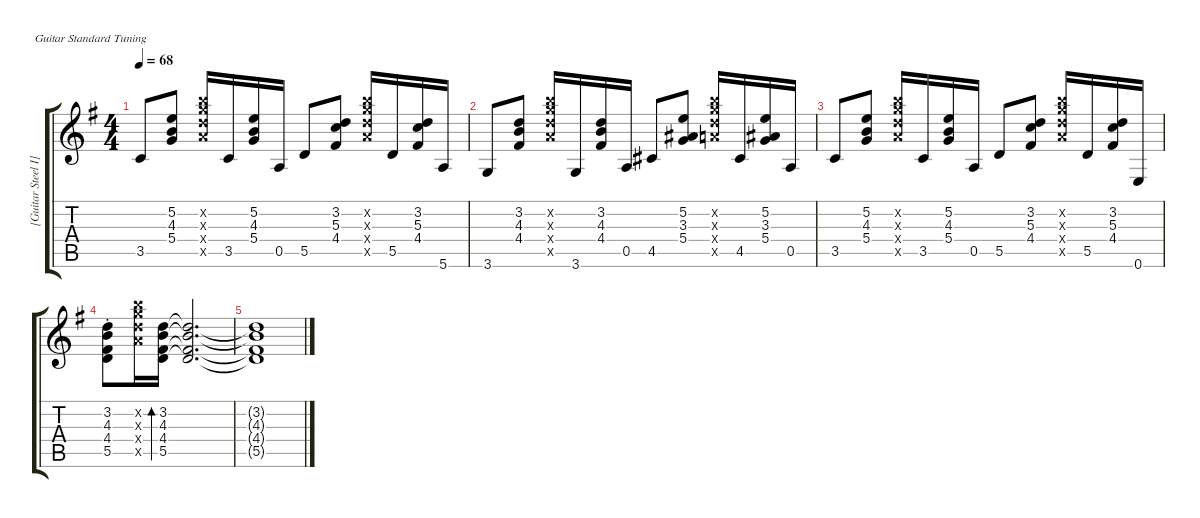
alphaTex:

\hideDynamics
\bracketExtendMode groupsimilarinstruments
\firstSystemTrackNameMode fullname
\otherSystemsTrackNameMode fullname
\otherSystemsTrackNameOrientation horizontal
\track ("[Guitar Steel I]" "S-Gt") {instrument acousticguitarsteel}
\staff {score tabs}
\tuning (E4 B3 G3 D3 A2 E2)
\ts (4 4)
\tempo 68
\clef g2
\ks g
3.5.8{dy f} (5.2 4.3 5.4).8 (12.4{x} 12.5{x} 12.3{x} 12.2{x}).16 3.5.16 (5.2 4.3 5.4).16 0.5.16 5.5.8 (3.2 5.3 4.4).8 (12.4{x} 12.5{x} 12.3{x} 12.2{x}).16 5.5.16 (3.2 5.3 4.4).16 5.6.16 |
3.6.8 (3.2 4.3 4.4).8 (12.4{x} 12.5{x} 12.3{x} 12.2{x}).16 3.6.16 (3.2 4.3 4.4).16 0.5.16 4.5.8 (5.2 3.3 5.4).8 (12.4{x} 12.5{x} 12.3{x} 12.2{x}).16 4.5.16 (5.2 3.3 5.4).16 0.5.16 |
3.5.8 (5.2 4.3 5.4).8 (12.4{x} 12.5{x} 12.3{x} 12.2{x}).16 3.5.16 (5.2 4.3 5.4).16 0.5.16 5.5.8 (3.2 5.3 4.4).8 (12.4{x} 12.5{x} 12.3{x} 12.2{x}).16 5.5.16 (3.2 5.3 4.4).16 0.6.16 |
(3.2{st} 4.3{st} 4.4{st} 5.5{st}).8 (12.4{x} 12.5{x} 12.3{x} 12.2{x}).16 (3.2 4.3 4.4 5.5).16{bd 119} (3.2{t} 4.3{t} 4.4{t} 5.5{t}).2{d} |
(3.2{t} 4.3{t} 4.4{t} 5.5{t}).1
